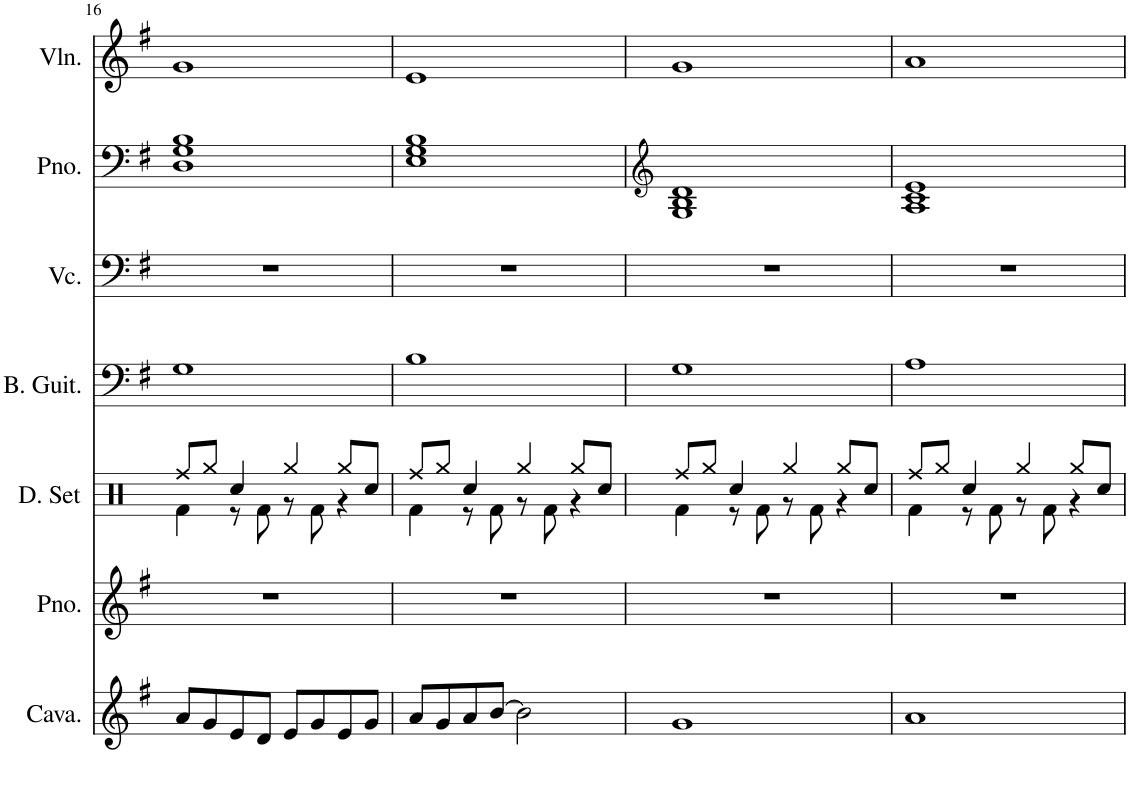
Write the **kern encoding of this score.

**kern	**kern	**kern	**kern	**kern	**kern	**kern
*part7	*part6	*part5	*part4	*part3	*part2	*part1
*staff7	*staff6	*staff5	*staff4	*staff3	*staff2	*staff1
*I"Cavaquinho, Dirty Jazz Guitar	*I"Piano, Acoustic Piano	*I"Drumset, Studio Drum Kit	*I"Bass Guitar, Pick Bass	*I"Violoncello, Cello	*I"Piano, Dig In	*I"Violin, Violin
*I'Cava.	*I'Pno.	*I'D. Set	*I'B. Guit.	*I'Vc.	*I'Pno.	*I'Vln.
!!LO:PB:g=z
*clefG2	*clefG2	*clefX	*clefF4	*clefF4	*clefF4	*clefG2
*	*	*	*Trd7c12	*	*	*
*k[f#]	*k[f#]	*k[]	*k[f#]	*k[f#]	*k[f#]	*k[f#]
*M4/4	*M4/4	*M4/4	*M4/4	*M4/4	*M4/4	*M4/4
=16	=16	=16	=16	=16	=16	=16
*	*	*^	*	*	*	*
8a/L	1r	8Rff/L	4Rf\	1G	1r	1D 1G 1B	1g
8g/	.	8Rgg/J	.	.	.	.	.
8e/	.	4Rcc/	8r	.	.	.	.
8d/J	.	.	8Rf\	.	.	.	.
8e/L	.	4Rgg/	8r	.	.	.	.
8g/	.	.	8Rf\	.	.	.	.
8e/	.	8Rgg/L	4r	.	.	.	.
8g/J	.	8Rcc/J	.	.	.	.	.
=17	=17	=17	=17	=17	=17	=17	=17
8a/L	1r	8Rff/L	4Rf\	1B	1r	1E 1G 1B	1e
8g/	.	8Rgg/J	.	.	.	.	.
8a/	.	4Rcc/	8r	.	.	.	.
[8b/J	.	.	8Rf\	.	.	.	.
2b\]	.	4Rgg/	8r	.	.	.	.
.	.	.	8Rf\	.	.	.	.
.	.	8Rgg/L	4r	.	.	.	.
.	.	8Rcc/J	.	.	.	.	.
=18	=18	=18	=18	=18	=18	=18	=18
*	*	*	*	*	*	*clefG2	*
1g	1r	8Rff/L	4Rf\	1G	1r	1G 1B 1d	1g
.	.	8Rgg/J	.	.	.	.	.
.	.	4Rcc/	8r	.	.	.	.
.	.	.	8Rf\	.	.	.	.
.	.	4Rgg/	8r	.	.	.	.
.	.	.	8Rf\	.	.	.	.
.	.	8Rgg/L	4r	.	.	.	.
.	.	8Rcc/J	.	.	.	.	.
=19	=19	=19	=19	=19	=19	=19	=19
1a	1r	8Rff/L	4Rf\	1A	1r	1A 1c 1e	1a
.	.	8Rgg/J	.	.	.	.	.
.	.	4Rcc/	8r	.	.	.	.
.	.	.	8Rf\	.	.	.	.
.	.	4Rgg/	8r	.	.	.	.
.	.	.	8Rf\	.	.	.	.
.	.	8Rgg/L	4r	.	.	.	.
.	.	8Rcc/J	.	.	.	.	.
*	*	*v	*v	*	*	*	*
=	=	=	=	=	=	=
*-	*-	*-	*-	*-	*-	*-
